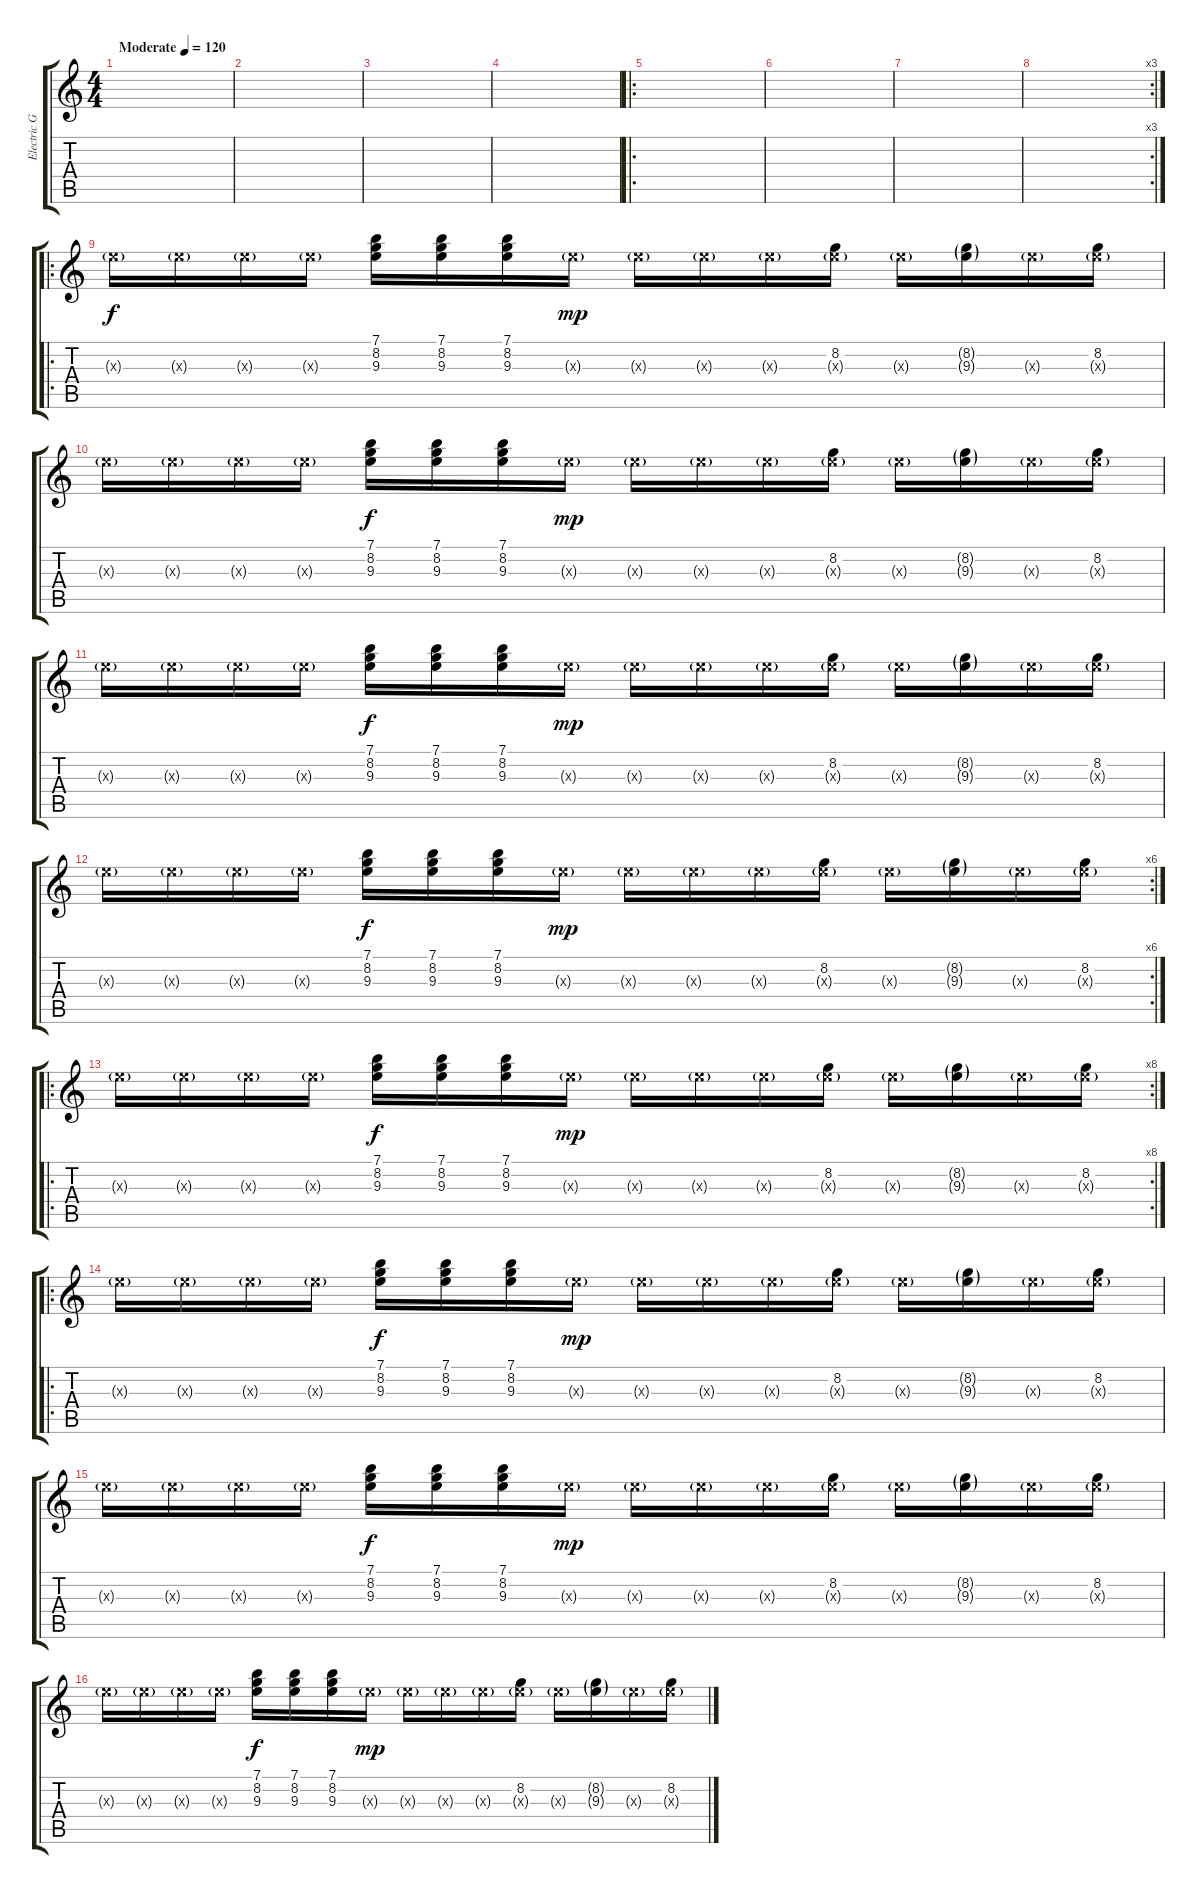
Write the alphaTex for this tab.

\track ("Electric Guitar w/ wah wah" "Electric G") {instrument electricguitarclean}
\staff {score tabs}
\tuning (E4 B3 G3 D3 A2 E2) {hide}
\ts (4 4)
\tempo (120 "Moderate")
\clef g2
\ks c
|
|
|
|
\ro
|
|
|
\rc 3
|
\ro
9.3{g x}.16 9.3{g x}.16 9.3{g x}.16 9.3{g x}.16 (7.1 8.2 9.3).16{dy f} (7.1 8.2 9.3).16 (7.1 8.2 9.3).16 9.3{g x}.16{dy mp} 9.3{g x}.16 9.3{g x}.16 9.3{g x}.16 (8.2 9.3{g x}).16 9.3{g x}.16 (8.2{g} 9.3{g}).16 9.3{g x}.16 (8.2 9.3{g x}).16 |
9.3{g x}.16 9.3{g x}.16 9.3{g x}.16 9.3{g x}.16 (7.1 8.2 9.3).16{dy f} (7.1 8.2 9.3).16 (7.1 8.2 9.3).16 9.3{g x}.16{dy mp} 9.3{g x}.16 9.3{g x}.16 9.3{g x}.16 (8.2 9.3{g x}).16 9.3{g x}.16 (8.2{g} 9.3{g}).16 9.3{g x}.16 (8.2 9.3{g x}).16 |
9.3{g x}.16 9.3{g x}.16 9.3{g x}.16 9.3{g x}.16 (7.1 8.2 9.3).16{dy f} (7.1 8.2 9.3).16 (7.1 8.2 9.3).16 9.3{g x}.16{dy mp} 9.3{g x}.16 9.3{g x}.16 9.3{g x}.16 (8.2 9.3{g x}).16 9.3{g x}.16 (8.2{g} 9.3{g}).16 9.3{g x}.16 (8.2 9.3{g x}).16 |
\rc 6
9.3{g x}.16 9.3{g x}.16 9.3{g x}.16 9.3{g x}.16 (7.1 8.2 9.3).16{dy f} (7.1 8.2 9.3).16 (7.1 8.2 9.3).16 9.3{g x}.16{dy mp} 9.3{g x}.16 9.3{g x}.16 9.3{g x}.16 (8.2 9.3{g x}).16 9.3{g x}.16 (8.2{g} 9.3{g}).16 9.3{g x}.16 (8.2 9.3{g x}).16 |
\ro
\rc 8
9.3{g x}.16 9.3{g x}.16 9.3{g x}.16 9.3{g x}.16 (7.1 8.2 9.3).16{dy f} (7.1 8.2 9.3).16 (7.1 8.2 9.3).16 9.3{g x}.16{dy mp} 9.3{g x}.16 9.3{g x}.16 9.3{g x}.16 (8.2 9.3{g x}).16 9.3{g x}.16 (8.2{g} 9.3{g}).16 9.3{g x}.16 (8.2 9.3{g x}).16 |
\ro
9.3{g x}.16 9.3{g x}.16 9.3{g x}.16 9.3{g x}.16 (7.1 8.2 9.3).16{dy f} (7.1 8.2 9.3).16 (7.1 8.2 9.3).16 9.3{g x}.16{dy mp} 9.3{g x}.16 9.3{g x}.16 9.3{g x}.16 (8.2 9.3{g x}).16 9.3{g x}.16 (8.2{g} 9.3{g}).16 9.3{g x}.16 (8.2 9.3{g x}).16 |
9.3{g x}.16 9.3{g x}.16 9.3{g x}.16 9.3{g x}.16 (7.1 8.2 9.3).16{dy f} (7.1 8.2 9.3).16 (7.1 8.2 9.3).16 9.3{g x}.16{dy mp} 9.3{g x}.16 9.3{g x}.16 9.3{g x}.16 (8.2 9.3{g x}).16 9.3{g x}.16 (8.2{g} 9.3{g}).16 9.3{g x}.16 (8.2 9.3{g x}).16 |
9.3{g x}.16 9.3{g x}.16 9.3{g x}.16 9.3{g x}.16 (7.1 8.2 9.3).16{dy f} (7.1 8.2 9.3).16 (7.1 8.2 9.3).16 9.3{g x}.16{dy mp} 9.3{g x}.16 9.3{g x}.16 9.3{g x}.16 (8.2 9.3{g x}).16 9.3{g x}.16 (8.2{g} 9.3{g}).16 9.3{g x}.16 (8.2 9.3{g x}).16
